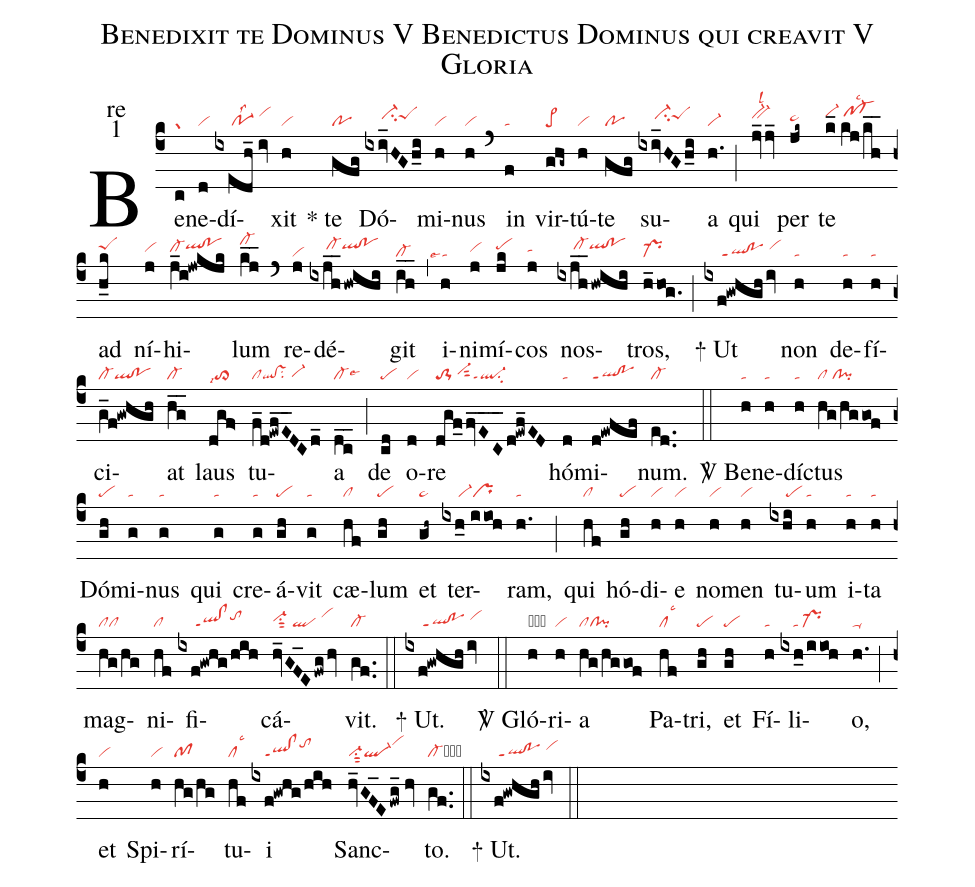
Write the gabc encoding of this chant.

name:Benedixit te Dominus V Benedictus Dominus qui creavit V Gloria;
office-part:re;
mode:1;
nabc-lines:1;
%%
(c4) Be(c|gr)ne(d|vi)dí(ixedh_//iv|/////po-1lss2/vihj)xit(h|vi) <sp>*</sp> te(gfg|po) Dó(ixiv_HGh_i|/////ci-hipeShi)mi(h|vi)nus(h|vi) (`) in(f|ta) vir(ghg~|pe>)tú(h|vi)te(gfg|po) su(ixiv_HGh_i|/////ci-hipeShi)a(h.|vi-) (;) qui(jv_jv_|bv-hilsl2) per(jk~|pe~hh) te(k_//kj/kh__|vi-hj/pf-hjlsc2) ad(h_k|peShi) ní(j|vihh)hi(j_i!jwkjk|cl-hhqlhi!pohi)lum(kj__|cl-hk) (`) re(j|vi)dé(ixjh__hwihi|/////cl-hiqlhi!pohi)git(ih__|cl-) (,) i(h|```talse4)ni(j|vihh)mí(jk|pehi)cos(j|tahh) nos(ixjh__hwihi|/////cl-hiqlhi!pohi)tros,(h_hog.|pr-) (;)

<sp>+</sp> Ut(ixf!gwhgh/iv|/////ql!poppt1/vihi) non(h|ta) de(h|ta)fí(h|ta)ci(g_f!gwhgh|cl-ql!po)at(hg__|cl-) laus(dgf>|to>lsi7) tu(f_d!ewfE__DCd_|clql!vssu2/vi-hg)a(dc__|cl-lse6) (;) de(cd|pe) o(d|vi)re(dgf_fvEC___d!ewf_ED|to-1/vi-hhsut2ql-ppt1su2) hó(d|ta)mi(d!ewfef|ql!poppt1)num.(ed..|cl-) (::)

<sp>V/</sp> Be(h|ta)ne(h|ta)díc(h|ta)tus(hg/hg/gof|cl/cl!pi) Dó(gh|pe)mi(g|ta)nus(g|ta) qui(g|ta) cre(g|ta)á(gh|pe)vit(g|ta) cæ(hf|cl)lum(gh|pe) et(gh~|pe~) ter(ixh_0//iioh|/////vi-pr)ram,(h.|ta) (;) qui(hf|cl) hó(gh|pe)di(h|vi)e(h|vi) no(h|vi)men(h|vi) tu(ixhi|/////pe)um(h|ta) i(h|ta)ta(h|ta) mag(hg/hg|clcl)ni(hf|cl)fi(ixf!gwhg/hih|/////ql!clppt1tohi)cá(hv_GF_E/fwg/hv|vi-hhsu1sut2/ql/vihj)vit.(gf..|cl-) (::)

<sp>+</sp> Ut.(ixf!gwhgh/iv|/////ql!poppt1/vihi) (::)

<sp>V/</sp> Gló(h|obvi)ri(h|vi)a(hg/hggof|clcl!pi) Pa(hf|cllsc3)tri,(gh|pe) et(gh|pe) Fí(h|ta)li(ixh_0/iioh|////ta/pr-)o,(h.|ta-) (;) et(h|vi) Spi(h|vi)rí(hg/hg|pf)tu(hf|cllsc3)i(ixf!gwhg/hih|////ql!clppt1tohj) Sanc(hv_GF_E/fwg_//hv|vi-su1sut2ql-vihk)to.(gf..|cl-cb) (::)

<sp>+</sp> Ut.(ixf!gwhgh/iv|/////ql!poppt1/vihi) (::)
